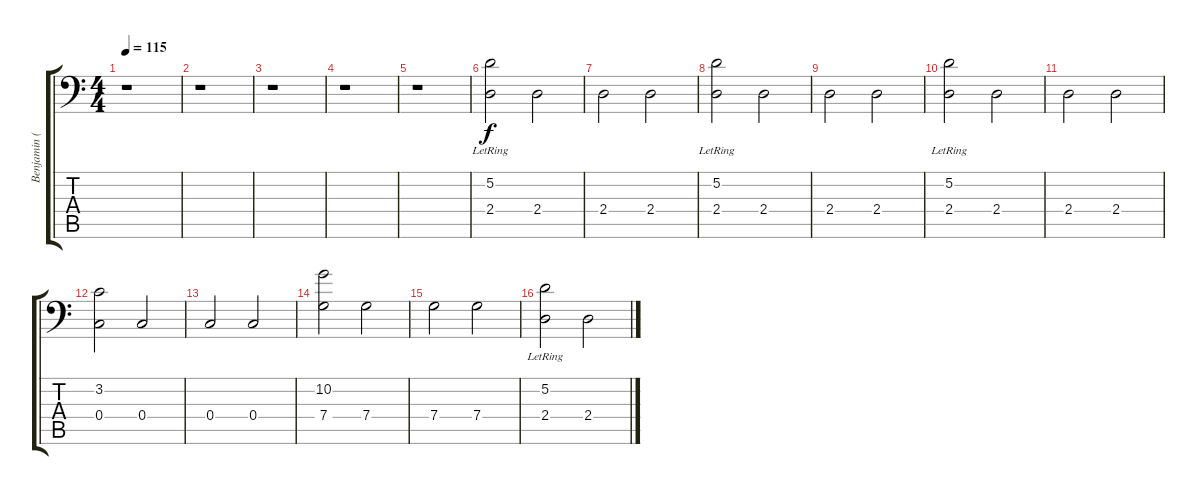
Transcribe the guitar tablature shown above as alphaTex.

\track ("Benjamin (KeybLow)" "Benjamin (") {instrument contrabass}
\staff {score tabs}
\tuning (D3 A2 F2 C2 G1 D1) {hide}
\ts (4 4)
\tempo 115
\clef f4
\ks c
r.1{dy fff} |
r.1 |
r.1 |
r.1 |
r.1 |
(5.2{lr} 2.4).2{dy f volume 12 balance 9 instrument acousticgrandpiano} 2.4.2 |
2.4.2 2.4.2 |
(5.2{lr} 2.4).2 2.4.2 |
2.4.2 2.4.2 |
(5.2{lr} 2.4).2 2.4.2 |
2.4.2 2.4.2 |
(3.2 0.4).2 0.4.2 |
0.4.2 0.4.2 |
(10.2 7.4).2 7.4.2 |
7.4.2 7.4.2 |
(5.2{lr} 2.4).2 2.4.2
